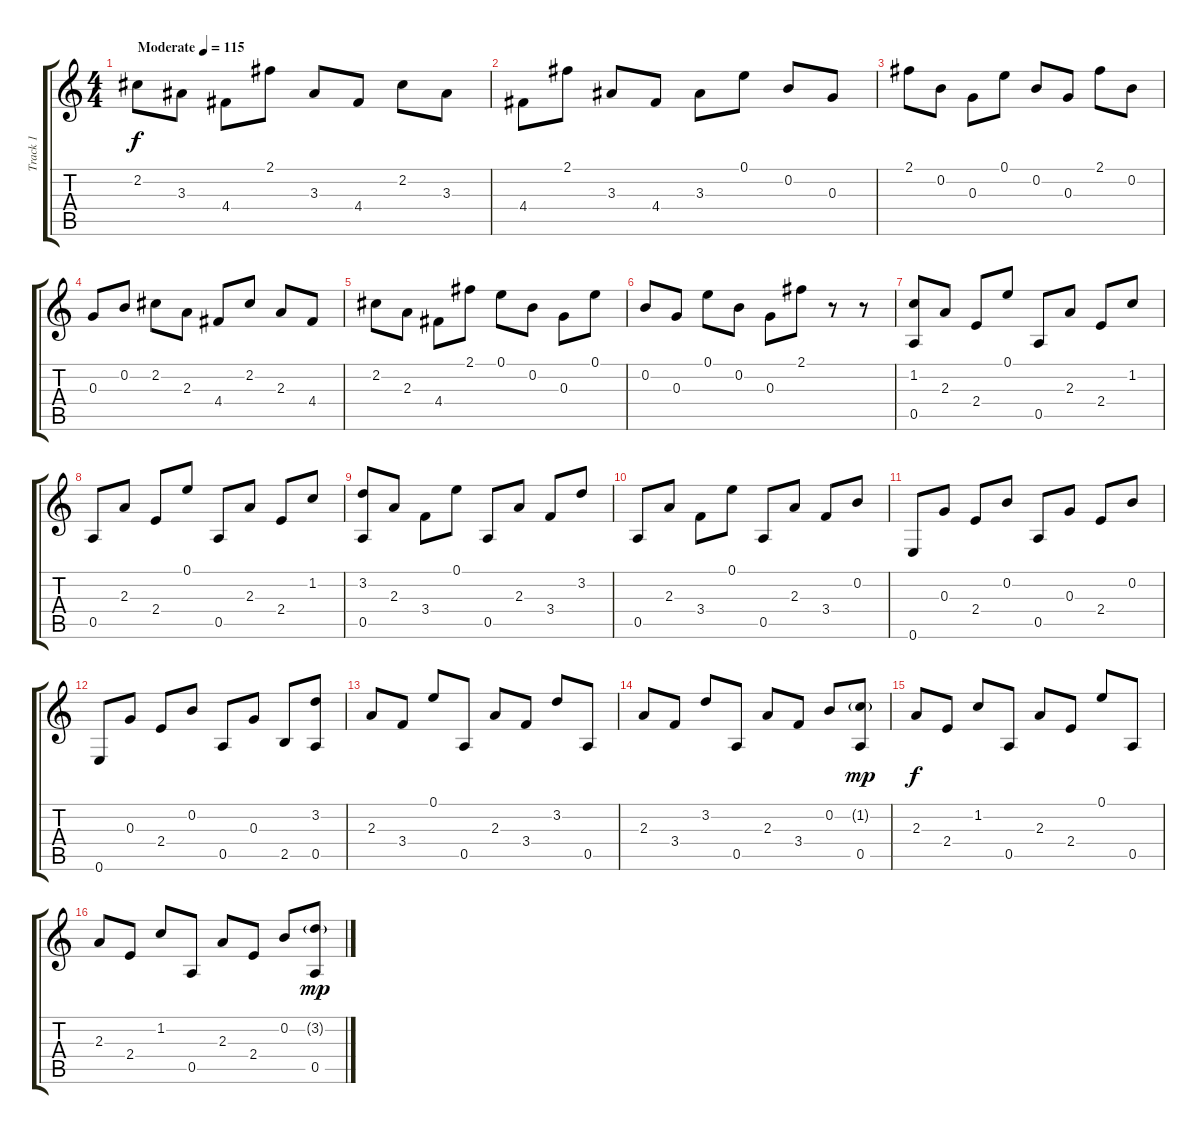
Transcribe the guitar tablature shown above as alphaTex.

\track ("Track 1" "Track 1") {instrument acousticguitarsteel}
\staff {score tabs}
\tuning (E4 B3 G3 D3 A2 E2) {hide}
\ts (4 4)
\tempo (115 "Moderate")
\clef g2
\ks c
2.2.8{dy f instrument acousticguitarsteel} 3.3.8 4.4.8 2.1.8 3.3.8 4.4.8 2.2.8 3.3.8 |
4.4.8 2.1.8 3.3.8 4.4.8 3.3.8 0.1.8 0.2.8 0.3.8 |
2.1.8 0.2.8 0.3.8 0.1.8 0.2.8 0.3.8 2.1.8 0.2.8 |
0.3.8 0.2.8 2.2.8 2.3.8 4.4.8 2.2.8 2.3.8 4.4.8 |
2.2.8 2.3.8 4.4.8 2.1.8 0.1.8 0.2.8 0.3.8 0.1.8 |
0.2.8 0.3.8 0.1.8 0.2.8 0.3.8 2.1.8 r.8 r.8 |
(1.2 0.5).8 2.3.8 2.4.8 0.1.8 0.5.8 2.3.8 2.4.8 1.2.8 |
0.5.8 2.3.8 2.4.8 0.1.8 0.5.8 2.3.8 2.4.8 1.2.8 |
(3.2 0.5).8 2.3.8 3.4.8 0.1.8 0.5.8 2.3.8 3.4.8 3.2.8 |
0.5.8 2.3.8 3.4.8 0.1.8 0.5.8 2.3.8 3.4.8 0.2.8 |
0.6.8 0.3.8 2.4.8 0.2.8 0.5.8 0.3.8 2.4.8 0.2.8 |
0.6.8 0.3.8 2.4.8 0.2.8 0.5.8 0.3.8 2.5.8 (3.2 0.5).8 |
2.3.8 3.4.8 0.1.8 0.5.8 2.3.8 3.4.8 3.2.8 0.5.8 |
2.3.8 3.4.8 3.2.8 0.5.8 2.3.8 3.4.8 0.2.8 (1.2{g} 0.5).8{dy mp} |
2.3.8{dy f} 2.4.8 1.2.8 0.5.8 2.3.8 2.4.8 0.1.8 0.5.8 |
2.3.8 2.4.8 1.2.8 0.5.8 2.3.8 2.4.8 0.2.8 (3.2{g} 0.5).8{dy mp}
